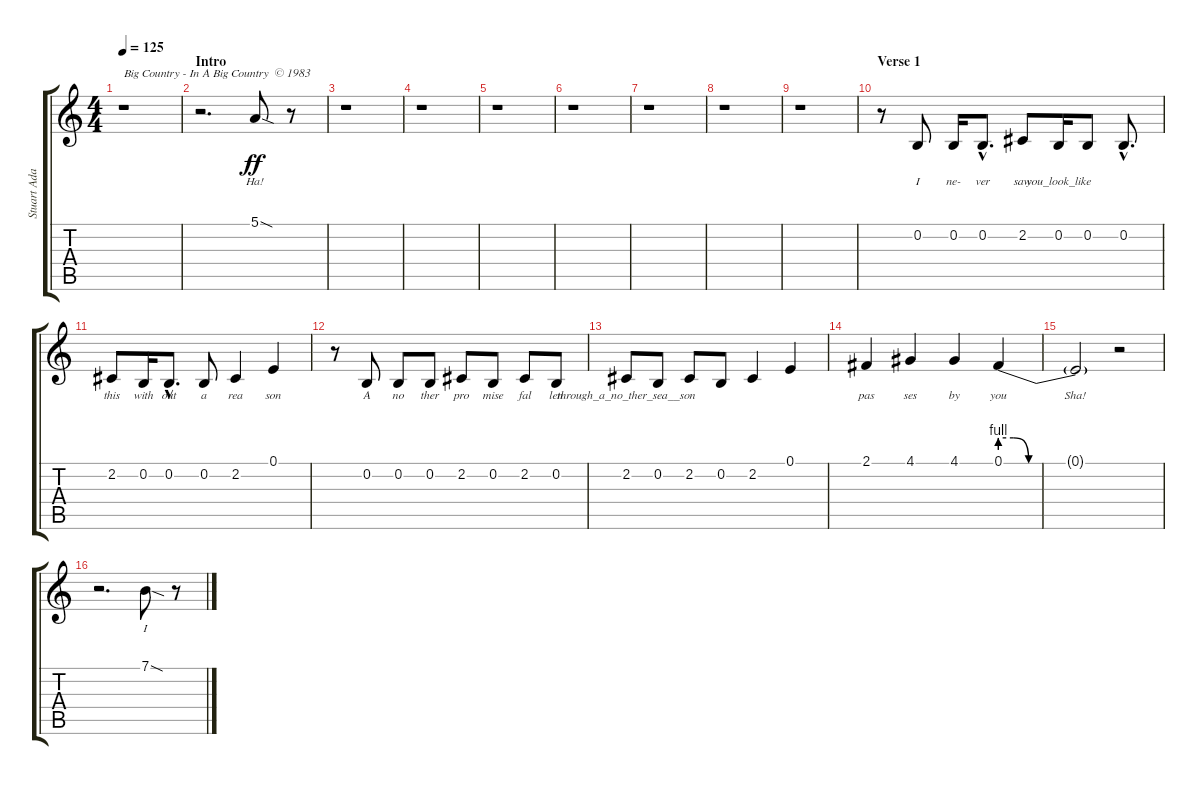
\track ("Stuart Adamson" "Stuart Ada") {instrument lead8bassandlead}
\staff {score tabs}
\tuning (E4 B3 G3 D3 A2 E2) {hide}
\ts (4 4)
\tempo 125
\clef g2
\ks c
r.1{txt "Big Country - In A Big Country  © 1983" dy ff instrument lead8bassandlead} |
\section ("" "Intro")
r.2{d} 5.1{sod}.8{lyrics (0 "Ha!") lyrics (1 "") lyrics (2 "") lyrics (3 "") lyrics (4 "")} r.8 |
r.1 |
r.1 |
r.1 |
r.1 |
r.1 |
r.1 |
r.1 |
\section ("" "Verse 1")
r.8 0.2.8{lyrics (0 "I") lyrics (1 "") lyrics (2 "") lyrics (3 "") lyrics (4 "")} 0.2.16{lyrics (0 "ne-") lyrics (1 "") lyrics (2 "") lyrics (3 "") lyrics (4 "")} 0.2{hac}.8{d lyrics (0 "ver") lyrics (1 "") lyrics (2 "") lyrics (3 "") lyrics (4 "")} 2.2.8{lyrics (0 "saw") lyrics (1 "") lyrics (2 "") lyrics (3 "") lyrics (4 "")} 0.2.16{lyrics (0 "you_look_like") lyrics (1 "") lyrics (2 "") lyrics (3 "") lyrics (4 "")} 0.2.8{lyrics (0 "") lyrics (1 "") lyrics (2 "") lyrics (3 "") lyrics (4 "")} 0.2{hac}.8{d lyrics (0 "") lyrics (1 "") lyrics (2 "") lyrics (3 "") lyrics (4 "")} |
2.2.8{lyrics (0 "this") lyrics (1 "") lyrics (2 "") lyrics (3 "") lyrics (4 "")} 0.2.16{lyrics (0 "with") lyrics (1 "") lyrics (2 "") lyrics (3 "") lyrics (4 "")} 0.2{hac}.8{d lyrics (0 "out") lyrics (1 "") lyrics (2 "") lyrics (3 "") lyrics (4 "")} 0.2.8{lyrics (0 "a") lyrics (1 "") lyrics (2 "") lyrics (3 "") lyrics (4 "")} 2.2.4{lyrics (0 "rea") lyrics (1 "") lyrics (2 "") lyrics (3 "") lyrics (4 "")} 0.1.4{lyrics (0 "son") lyrics (1 "") lyrics (2 "") lyrics (3 "") lyrics (4 "")} |
r.8 0.2.8{lyrics (0 "A") lyrics (1 "") lyrics (2 "") lyrics (3 "") lyrics (4 "")} 0.2.8{lyrics (0 "no") lyrics (1 "") lyrics (2 "") lyrics (3 "") lyrics (4 "")} 0.2.8{lyrics (0 "ther") lyrics (1 "") lyrics (2 "") lyrics (3 "") lyrics (4 "")} 2.2.8{lyrics (0 "pro") lyrics (1 "") lyrics (2 "") lyrics (3 "") lyrics (4 "")} 0.2.8{lyrics (0 "mise") lyrics (1 "") lyrics (2 "") lyrics (3 "") lyrics (4 "")} 2.2.8{lyrics (0 "fal") lyrics (1 "") lyrics (2 "") lyrics (3 "") lyrics (4 "")} 0.2.8{lyrics (0 "len") lyrics (1 "") lyrics (2 "") lyrics (3 "") lyrics (4 "")} |
2.2.8{lyrics (0 "through_a_no_ther_sea__son") lyrics (1 "") lyrics (2 "") lyrics (3 "") lyrics (4 "")} 0.2.8{lyrics (0 "") lyrics (1 "") lyrics (2 "") lyrics (3 "") lyrics (4 "")} 2.2.8{lyrics (0 "") lyrics (1 "") lyrics (2 "") lyrics (3 "") lyrics (4 "")} 0.2.8{lyrics (0 "") lyrics (1 "") lyrics (2 "") lyrics (3 "") lyrics (4 "")} 2.2.4{lyrics (0 "") lyrics (1 "") lyrics (2 "") lyrics (3 "") lyrics (4 "")} 0.1.4{lyrics (0 "") lyrics (1 "") lyrics (2 "") lyrics (3 "") lyrics (4 "")} |
2.1.4{lyrics (0 "pas") lyrics (1 "") lyrics (2 "") lyrics (3 "") lyrics (4 "")} 4.1.4{lyrics (0 "ses") lyrics (1 "") lyrics (2 "") lyrics (3 "") lyrics (4 "")} 4.1.4{lyrics (0 "by") lyrics (1 "") lyrics (2 "") lyrics (3 "") lyrics (4 "")} 0.1{be (custom 0 4 7 4 15 0 40 0 60 0)}.4{lyrics (0 "you") lyrics (1 "") lyrics (2 "") lyrics (3 "") lyrics (4 "")} |
0.1{t}.2{lyrics (0 "Sha!") lyrics (1 "") lyrics (2 "") lyrics (3 "") lyrics (4 "")} r.2 |
r.2{d} 7.1{sod}.8{lyrics (0 "I") lyrics (1 "") lyrics (2 "") lyrics (3 "") lyrics (4 "")} r.8
